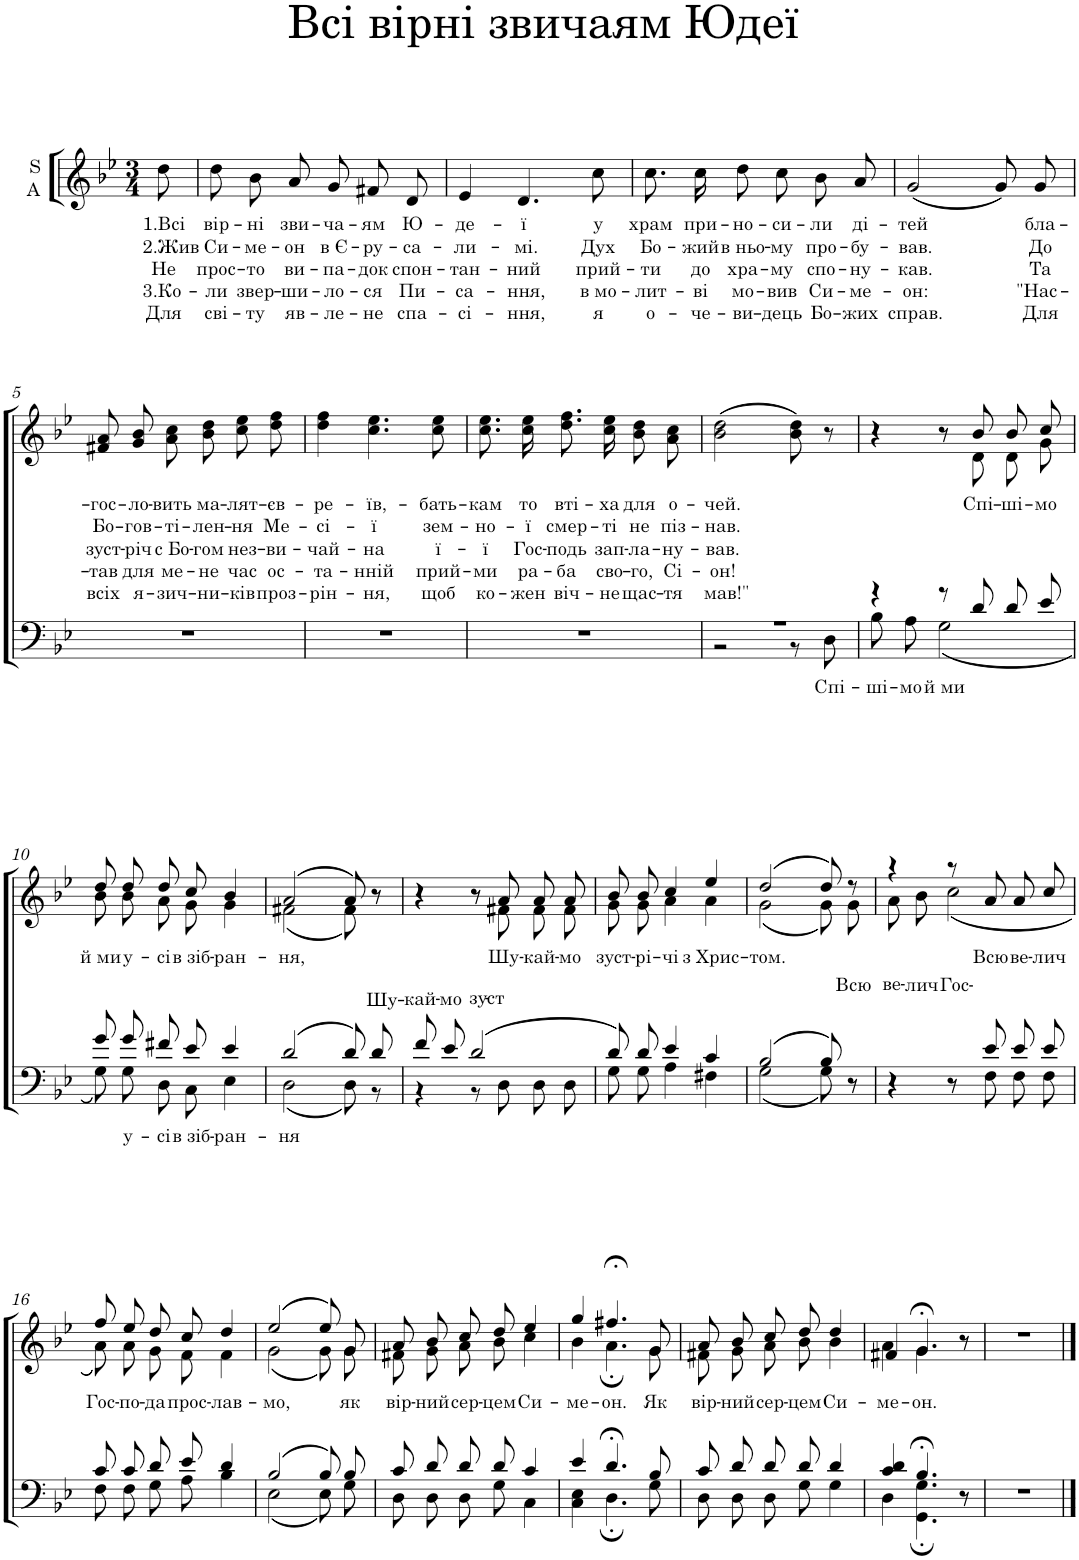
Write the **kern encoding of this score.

**kern	**text	**kern	**text	**text	**text	**text	**text
*part2	*part2	*part1	*part1	*part1	*part1	*part1	*part1
*staff2	*staff2	*staff1	*staff1	*staff1	*staff1	*staff1	*staff1
*I"T B	*	*I"S A	*	*	*	*	*
*stria5	*	*	*	*	*	*	*
*clefF4	*	*clefG2	*	*	*	*	*
*k[b-e-]	*	*k[b-e-]	*	*	*	*	*
*M3/4	*	*M3/4	*	*	*	*	*
=	=	=	=	=	=	=	=
!	!	!	!LO:LY:b	!LO:LY:b	!LO:LY:b	!LO:LY:b	!LO:LY:b
8r	.	8dd\	1.Всі	2.Жив	Не	3.Ко-	Для
=1	=1	=1	=1	=1	=1	=1	=1
!	!	!	!LO:LY:b	!LO:LY:b	!LO:LY:b	!LO:LY:b	!LO:LY:b
2.r	.	8dd\L	вір-	Си-	прос-	-ли	сві-
!	!	!	!LO:LY:b	!LO:LY:b	!LO:LY:b	!LO:LY:b	!LO:LY:b
.	.	8b-\J	-ні	-ме-	-то	звер-	-ту
!	!	!	!LO:LY:b	!LO:LY:b	!LO:LY:b	!LO:LY:b	!LO:LY:b
.	.	8a/L	зви-	-он	ви-	-ши-	яв-
!	!	!	!LO:LY:b	!LO:LY:b	!LO:LY:b	!LO:LY:b	!LO:LY:b
.	.	8g/J	-ча-	в Є-	-па-	-ло-	-ле-
!	!	!	!LO:LY:b	!LO:LY:b	!LO:LY:b	!LO:LY:b	!LO:LY:b
.	.	8f#X/L	-ям	-ру-	-док	-ся	-не
!	!	!	!LO:LY:b	!LO:LY:b	!LO:LY:b	!LO:LY:b	!LO:LY:b
.	.	8d/J	Ю-	-са-	спон-	Пи-	спа-
=2	=2	=2	=2	=2	=2	=2	=2
!	!	!	!LO:LY:b	!LO:LY:b	!LO:LY:b	!LO:LY:b	!LO:LY:b
2.r	.	4e-/	-де-	-ли-	-тан-	-са-	-сі-
!	!	!	!LO:LY:b	!LO:LY:b	!LO:LY:b	!LO:LY:b	!LO:LY:b
.	.	4.d/	-ї	-мі.	-ний	-ння,	-ння,
!	!	!	!LO:LY:b	!LO:LY:b	!LO:LY:b	!LO:LY:b	!LO:LY:b
.	.	8cc\	у	Дух	прий-	в мо-	я
=3	=3	=3	=3	=3	=3	=3	=3
!	!	!	!LO:LY:b	!LO:LY:b	!LO:LY:b	!LO:LY:b	!LO:LY:b
2.r	.	8.cc\L	храм	Бо-	-ти	-лит-	о-
!	!	!	!LO:LY:b	!LO:LY:b	!LO:LY:b	!LO:LY:b	!LO:LY:b
.	.	16cc\Jk	при-	-жий	до	-ві	-че-
!	!	!	!LO:LY:b	!LO:LY:b	!LO:LY:b	!LO:LY:b	!LO:LY:b
.	.	8dd\L	-но-	в ньо-	хра-	мо-	-ви-
!	!	!	!LO:LY:b	!LO:LY:b	!LO:LY:b	!LO:LY:b	!LO:LY:b
.	.	8cc\J	-си-	-му	-му	-вив	-дець
!	!	!	!LO:LY:b	!LO:LY:b	!LO:LY:b	!LO:LY:b	!LO:LY:b
.	.	8b-/L	-ли	про-	спо-	Си-	Бо-
!	!	!	!LO:LY:b	!LO:LY:b	!LO:LY:b	!LO:LY:b	!LO:LY:b
.	.	8a/J	ді-	-бу-	-ну-	-ме-	-жих
=4	=4	=4	=4	=4	=4	=4	=4
!	!	!	!LO:LY:b	!LO:LY:b	!LO:LY:b	!LO:LY:b	!LO:LY:b
2.r	.	(2g/	-тей	-вав.	-кав.	-он:	справ.
.	.	8g/L)	.	.	.	.	.
!	!	!	!LO:LY:b	!LO:LY:b	!LO:LY:b	!LO:LY:b	!LO:LY:b
.	.	8g/J	бла-	До	Та	"Нас-	Для
!!LO:LB:g=z
=5	=5	=5	=5	=5	=5	=5	=5
!	!	!	!LO:LY:b	!LO:LY:b	!LO:LY:b	!LO:LY:b	!LO:LY:b
2.r	.	8f#X/ 8a/L	-гос-	Бо-	зуст-	-тав	всіх
!	!	!	!LO:LY:b	!LO:LY:b	!LO:LY:b	!LO:LY:b	!LO:LY:b
.	.	8g/ 8b-/J	-ло-	-гов-	-річ	для	я-
!	!	!	!LO:LY:b	!LO:LY:b	!LO:LY:b	!LO:LY:b	!LO:LY:b
.	.	8a\ 8cc\L	-вить	-ті-	с Бо-	ме-	-зич-
!	!	!	!LO:LY:b	!LO:LY:b	!LO:LY:b	!LO:LY:b	!LO:LY:b
.	.	8b-\ 8dd\J	ма-	-лен-	-гом	-не	-ни-
!	!	!	!LO:LY:b	!LO:LY:b	!LO:LY:b	!LO:LY:b	!LO:LY:b
.	.	8cc\ 8ee-\L	-лят-	-ня	нез-	час	-ків
!	!	!	!LO:LY:b	!LO:LY:b	!LO:LY:b	!LO:LY:b	!LO:LY:b
.	.	8dd\ 8ff\J	-єв-	Ме-	-ви-	ос-	проз-
=6	=6	=6	=6	=6	=6	=6	=6
!	!	!	!LO:LY:b	!LO:LY:b	!LO:LY:b	!LO:LY:b	!LO:LY:b
2.r	.	4dd\ 4ff\	-ре-	-сі-	-чай-	-та-	-рін-
!	!	!	!LO:LY:b	!LO:LY:b	!LO:LY:b	!LO:LY:b	!LO:LY:b
.	.	4.cc\ 4.ee-\	-їв,-	-ї	-на	-нній	-ня,
!	!	!	!LO:LY:b	!LO:LY:b	!LO:LY:b	!LO:LY:b	!LO:LY:b
.	.	8cc\ 8ee-\	-бать-	зем-	ї-	прий-	щоб
=7	=7	=7	=7	=7	=7	=7	=7
!	!	!	!LO:LY:b	!LO:LY:b	!LO:LY:b	!LO:LY:b	!LO:LY:b
2.r	.	8.cc\ 8.ee-\L	-кам	-но-	-ї	-ми	ко-
!	!	!	!LO:LY:b	!LO:LY:b	!LO:LY:b	!LO:LY:b	!LO:LY:b
.	.	16cc\ 16ee-\Jk	то	-ї	Гос-	ра-	-жен
!	!	!	!LO:LY:b	!LO:LY:b	!LO:LY:b	!LO:LY:b	!LO:LY:b
.	.	8.dd\ 8.ff\L	вті-	смер-	-подь	-ба	віч-
!	!	!	!LO:LY:b	!LO:LY:b	!LO:LY:b	!LO:LY:b	!LO:LY:b
.	.	16cc\ 16ee-\Jk	-ха	-ті	зап-	сво-	-не
!	!	!	!LO:LY:b	!LO:LY:b	!LO:LY:b	!LO:LY:b	!LO:LY:b
.	.	8b-\ 8dd\L	для	не	-ла-	-го,	щас-
!	!	!	!LO:LY:b	!LO:LY:b	!LO:LY:b	!LO:LY:b	!LO:LY:b
.	.	8a\ 8cc\J	о-	піз-	-ну-	Сі-	-тя
=8	=8	=8	=8	=8	=8	=8	=8
*^	*	*	*	*	*	*	*
!	!	!	!	!LO:LY:b	!LO:LY:b	!LO:LY:b	!LO:LY:b	!LO:LY:b
2.r	2r	.	(2b-\ 2dd\	-чей.	-нав.	-вав.	-он!	мав!"
.	8r	.	8b-\ 8dd\)	.	.	.	.	.
!	!	!LO:LY:b	!	!	!	!	!	!
.	8D\	Спі-	8r	.	.	.	.	.
=9	=9	=9	=9	=9	=9	=9	=9	=9
!	!	!LO:LY:b	!	!	!	!	!	!
*	*	*	*^	*	*	*	*	*
4r	8B-\L	-ші-	4r	4r	.	.	.	.	.
!	!	!LO:LY:b	!	!	!	!	!	!	!
.	8A\J	-мо	.	.	.	.	.	.	.
!	!	!LO:LY:b	!	!	!	!	!	!	!
8r	(2G\	й ми	8r	8r	.	.	.	.	.
!	!	!	!	!	!LO:LY:b	!	!	!	!
8d/	.	.	8b-/	8d\	Спі-	.	.	.	.
!	!	!	!	!	!LO:LY:b	!	!	!	!
8d/L	.	.	8b-/L	8d\L	-ші-	.	.	.	.
!	!	!	!	!	!LO:LY:b	!	!	!	!
8e-/J	.	.	8cc/J	8g\J	-мо	.	.	.	.
!!LO:LB:g=z	!!
=10	=10	=10	=10	=10	=10	=10	=10	=10	=10
!	!	!	!	!	!LO:LY:b	!	!	!	!
8g/L	8G\L)	.	8dd/L	8b-\L	й ми	.	.	.	.
!	!	!LO:LY:b	!	!	!LO:LY:b	!	!	!	!
8g/J	8G\J	у-	8dd/J	8b-\J	у-	.	.	.	.
!	!	!LO:LY:b	!	!	!LO:LY:b	!	!	!	!
8f#X/L	8D\L	-сі	8dd/L	8a\L	-сі	.	.	.	.
!	!	!LO:LY:b	!	!	!LO:LY:b	!	!	!	!
8e-/J	8C\J	в зіб-	8cc/J	8g\J	в зіб-	.	.	.	.
!	!	!LO:LY:b	!	!	!LO:LY:b	!	!	!	!
4e-/	4E-\	-ран-	4b-/	4g\	-ран-	.	.	.	.
=11	=11	=11	=11	=11	=11	=11	=11	=11	=11
!	!	!LO:LY:b	!	!	!LO:LY:b	!	!	!	!
(2d/	(2D\	-ня	(2a/	(2f#X\	-ня,	.	.	.	.
8d/L)	8D\)	.	8a/)	8f#\)	.	.	.	.	.
!	!	!LO:LY:a	!	!	!	!	!	!	!
8d/J	8r	Шу-	8r	8r	.	.	.	.	.
=12	=12	=12	=12	=12	=12	=12	=12	=12	=12
!	!	!LO:LY:a	!	!	!	!	!	!	!
8f/L	4r	-кай-	4r	4r	.	.	.	.	.
!	!	!LO:LY:a	!	!	!	!	!	!	!
8e-/J	.	-мо	.	.	.	.	.	.	.
!	!	!LO:LY:a	!	!	!	!	!	!	!
(2d/	8r	зуст-	8r	8r	.	.	.	.	.
!	!	!	!	!	!LO:LY:b	!	!	!	!
.	8D\	.	8a/	8f#X\	Шу-	.	.	.	.
!	!	!	!	!	!LO:LY:b	!	!	!	!
.	8D\L	.	8a/L	8f#\L	-кай-	.	.	.	.
!	!	!	!	!	!LO:LY:b	!	!	!	!
.	8D\J	.	8a/J	8f#\J	-мо	.	.	.	.
=13	=13	=13	=13	=13	=13	=13	=13	=13	=13
!	!	!	!	!	!LO:LY:b	!	!	!	!
8d/L)	8G\L	.	8b-/L	8g\L	зуст-	.	.	.	.
!	!	!	!	!	!LO:LY:b	!	!	!	!
8d/J	8G\J	.	8b-/J	8g\J	-рі-	.	.	.	.
!	!	!	!	!	!LO:LY:b	!	!	!	!
4e-/	4A\	.	4cc/	4a\	-чі	.	.	.	.
!	!	!	!	!	!LO:LY:b	!	!	!	!
4c/	4F#X\	.	4ee-/	4a\	з Хрис-	.	.	.	.
=14	=14	=14	=14	=14	=14	=14	=14	=14	=14
!	!	!	!	!	!LO:LY:b	!	!	!	!
(2B-/	(2G\	.	(2dd/	(2g\	-том.	.	.	.	.
8B-/)	8G\)	.	8dd/)	8g\L)	.	.	.	.	.
!	!	!	!	!	!LO:LY:b	!	!	!	!
8r	8r	.	8r	8g\J	Всю	.	.	.	.
=15	=15	=15	=15	=15	=15	=15	=15	=15	=15
!	!	!	!	!	!LO:LY:b	!	!	!	!
4r	4r	.	4r	8a\L	ве-	.	.	.	.
!	!	!	!	!	!LO:LY:b	!	!	!	!
.	.	.	.	8b-\J	-лич	.	.	.	.
!	!	!	!	!	!LO:LY:b	!	!	!	!
8r	8r	.	8r	(2cc\	Гос-	.	.	.	.
!	!	!	!	!	!LO:LY:b	!	!	!	!
8e-/	8F\	.	8a/	.	Всю	.	.	.	.
!	!	!	!	!	!LO:LY:b	!	!	!	!
8e-/L	8F\L	.	8a/L	.	ве-	.	.	.	.
!	!	!	!	!	!LO:LY:b	!	!	!	!
8e-/J	8F\J	.	8cc/J	.	-лич	.	.	.	.
!!LO:LB:g=z	!!
=16	=16	=16	=16	=16	=16	=16	=16	=16	=16
!	!	!	!	!	!LO:LY:b	!	!	!	!
8c/L	8F\L	.	8ff/L	8a\L)	Гос-	.	.	.	.
!	!	!	!	!	!LO:LY:b	!	!	!	!
8c/J	8F\J	.	8ee-/J	8a\J	-по-	.	.	.	.
!	!	!	!	!	!LO:LY:b	!	!	!	!
8d/L	8G\L	.	8dd/L	8g\L	-да	.	.	.	.
!	!	!	!	!	!LO:LY:b	!	!	!	!
8e-/J	8A\J	.	8cc/J	8f\J	прос-	.	.	.	.
!	!	!	!	!	!LO:LY:b	!	!	!	!
4d/	4B-\	.	4dd/	4f\	-лав-	.	.	.	.
=17	=17	=17	=17	=17	=17	=17	=17	=17	=17
!	!	!	!	!	!LO:LY:b	!	!	!	!
(2B-/	(2E-\	.	(2ee-/	(2g\	-мо,	.	.	.	.
8B-/L)	8E-\L)	.	8ee-/L)	8g\L)	.	.	.	.	.
!	!	!	!	!	!LO:LY:b	!	!	!	!
8B-/J	8G\J	.	8g/J	8g\J	як	.	.	.	.
=18	=18	=18	=18	=18	=18	=18	=18	=18	=18
!	!	!	!	!	!LO:LY:b	!	!	!	!
8c/L	8D\L	.	8a/L	8f#X\L	вір-	.	.	.	.
!	!	!	!	!	!LO:LY:b	!	!	!	!
8d/J	8D\J	.	8b-/J	8g\J	-ний	.	.	.	.
!	!	!	!	!	!LO:LY:b	!	!	!	!
8d/L	8D\L	.	8cc/L	8a\L	сер-	.	.	.	.
!	!	!	!	!	!LO:LY:b	!	!	!	!
8d/J	8G\J	.	8dd/J	8b-\J	-цем	.	.	.	.
!	!	!	!	!	!LO:LY:b	!	!	!	!
4c/	4C\	.	4ee-/	4cc\	Си-	.	.	.	.
=19	=19	=19	=19	=19	=19	=19	=19	=19	=19
!	!	!	!	!	!LO:LY:b	!	!	!	!
4e-/	4C\ 4E-\	.	4gg/	4b-\	-ме-	.	.	.	.
!	!	!	!	!	!LO:LY:b	!	!	!	!
4.d;</	4.D;\	.	4.ff#X;</	4.a;\	-он.	.	.	.	.
!	!	!	!	!	!LO:LY:b	!	!	!	!
8B-/	8G\	.	8g/	8g\	Як	.	.	.	.
=20	=20	=20	=20	=20	=20	=20	=20	=20	=20
!	!	!	!	!	!LO:LY:b	!	!	!	!
8c/L	8D\L	.	8a/L	8f#X\L	вір-	.	.	.	.
!	!	!	!	!	!LO:LY:b	!	!	!	!
8d/J	8D\J	.	8b-/J	8g\J	-ний	.	.	.	.
!	!	!	!	!	!LO:LY:b	!	!	!	!
8d/L	8D\L	.	8cc/L	8a\L	сер-	.	.	.	.
!	!	!	!	!	!LO:LY:b	!	!	!	!
8d/J	8G\J	.	8dd/J	8b-\J	-цем	.	.	.	.
!	!	!	!	!	!LO:LY:b	!	!	!	!
4d/	4G\	.	4dd/	4b-\	Си-	.	.	.	.
=21	=21	=21	=21	=21	=21	=21	=21	=21	=21
!	!	!	!	!	!LO:LY:b	!	!	!	!
4c/ 4d/	4D\	.	4f#X/	4a\	-ме-	.	.	.	.
!	!	!	!	!	!LO:LY:b	!	!	!	!
4.B-;</	4.GG\; 4.G\;	.	4.g;</	4.g\	-он.	.	.	.	.
8r	8r	.	8r	8r	.	.	.	.	.
*v	*v	*	*	*	*	*	*	*	*
*	*	*v	*v	*	*	*	*	*
=22	=22	=22	=22	=22	=22	=22	=22
2.r	.	2.r	.	.	.	.	.
==	==	==	==	==	==	==	==
*-	*-	*-	*-	*-	*-	*-	*-
